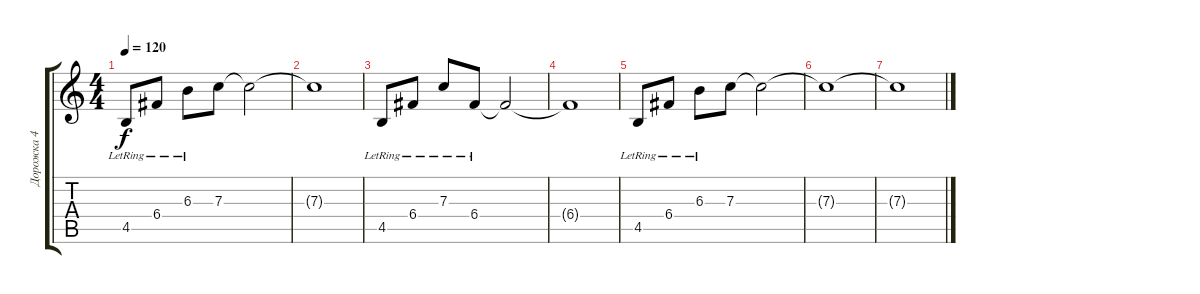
\track ("Дорожка 4" "Дорожка 4") {instrument acousticguitarsteel}
\staff {score tabs}
\tuning (D4 A3 F3 C3 G2 C2) {hide}
\ts (4 4)
\tempo 120
\clef g2
\ks c
4.5{lr}.8{dy f} 6.4{lr}.8 6.3{lr}.8 7.3.8 7.3{t}.2 |
7.3{t}.1 |
4.5{lr}.8 6.4{lr}.8 7.3{lr}.8 6.4{lr}.8 6.4{t}.2 |
6.4{t}.1 |
4.5{lr}.8 6.4{lr}.8 6.3{lr}.8 7.3.8 7.3{t}.2 |
7.3{t}.1 |
7.3{t}.1
